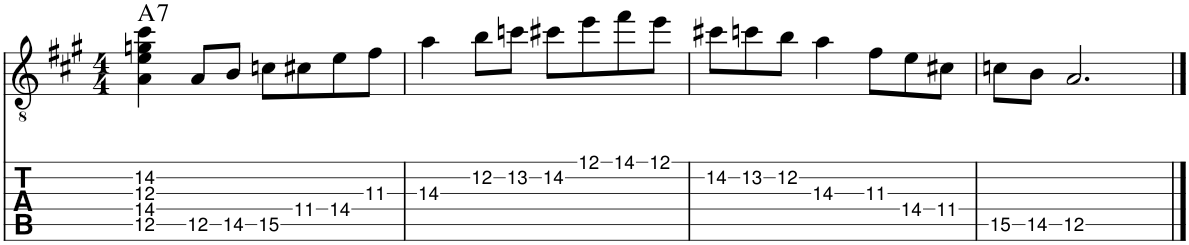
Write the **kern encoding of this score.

**kern	**kern	**harte
*part1	*part1	*part1
*staff2	*staff1	*
*I"Guitare classique	*	*
*I'Guit.	*	*
*stria6	*	*
*	*clefGv2	*
*k[f#c#g#]	*k[f#c#g#]	*
*M4/4	*M4/4	*
=1	=1	=1
!	!	!LO:H:kt=7
4A 4e 4g 4cc#	4A\ 4e\ 4gn\ 4cc#\	A:7
8AL	8A/L	.
8BJ	8B/J	.
8cL	8cn\L	.
8c#J	8c#X\	.
8eL	8e\	.
8f#J	8f#\J	.
=2	=2	=2
4a	4a\	.
8bL	8b\L	.
8ccJ	8ccn\J	.
8cc#L	8cc#X\L	.
8eeJ	8ee\	.
8ff#XL	8ff#\	.
8eeJ	8ee\J	.
=3	=3	=3
8cc#XL	8cc#X\L	.
8ccJ	8ccn\	.
8b	8b\J	.
4a	4a\	.
8f#	8f#\L	.
8eL	8e\	.
8c#XJ	8c#X\J	.
=4	=4	=4
8cL	8cn\L	.
8BJ	8B\J	.
2.A	2.A/	.
==	==	==
*-	*-	*-
